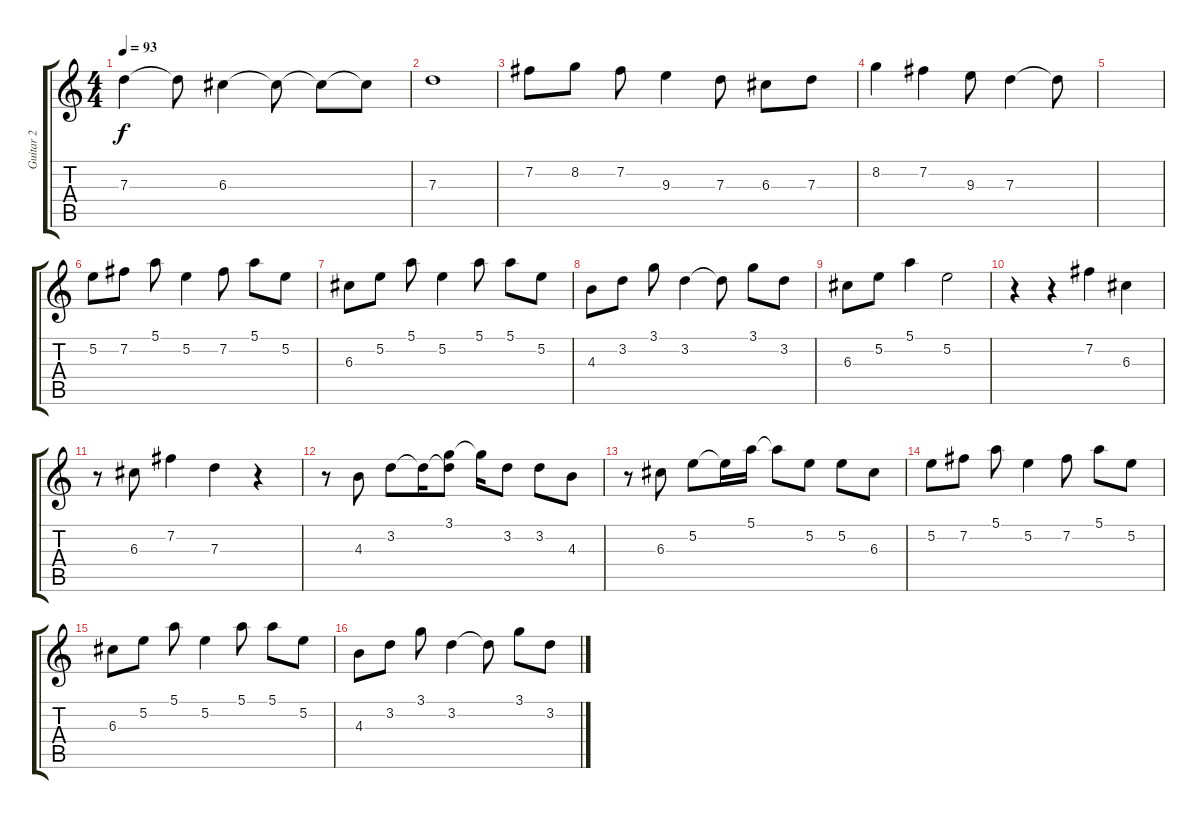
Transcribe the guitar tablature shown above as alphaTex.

\track ("Guitar 2" "Guitar 2") {instrument electricguitarjazz}
\staff {score tabs}
\tuning (E4 B3 G3 D3 A2 E2) {hide}
\ts (4 4)
\tempo 93
\clef g2
\ks c
7.3.4{dy f} 7.3{t}.8 6.3.4 6.3{t}.8 6.3{t}.8 6.3{t}.8 |
7.3.1 |
7.2.8 8.2.8 7.2.8 9.3.4 7.3.8 6.3.8 7.3.8 |
8.2.4 7.2.4 9.3.8 7.3.4 7.3{t}.8 |
|
5.2.8 7.2.8 5.1.8 5.2.4 7.2.8 5.1.8 5.2.8 |
6.3.8 5.2.8 5.1.8 5.2.4 5.1.8 5.1.8 5.2.8 |
4.3.8 3.2.8 3.1.8 3.2.4 3.2{t}.8 3.1.8 3.2.8 |
6.3.8 5.2.8 5.1.4 5.2.2 |
r.4 r.4 7.2.4 6.3.4 |
r.8 6.3.8 7.2.4 7.3.4 r.4 |
r.8 4.3.8 3.2.8 3.2{t}.16 (3.1 3.2{t}).8 3.1{t}.16 3.2.8 3.2.8 4.3.8 |
r.8 6.3.8 5.2.8 5.2{t}.16 5.1.16 5.1{t}.8 5.2.8 5.2.8 6.3.8 |
5.2.8 7.2.8 5.1.8 5.2.4 7.2.8 5.1.8 5.2.8 |
6.3.8 5.2.8 5.1.8 5.2.4 5.1.8 5.1.8 5.2.8 |
4.3.8 3.2.8 3.1.8 3.2.4 3.2{t}.8 3.1.8 3.2.8
